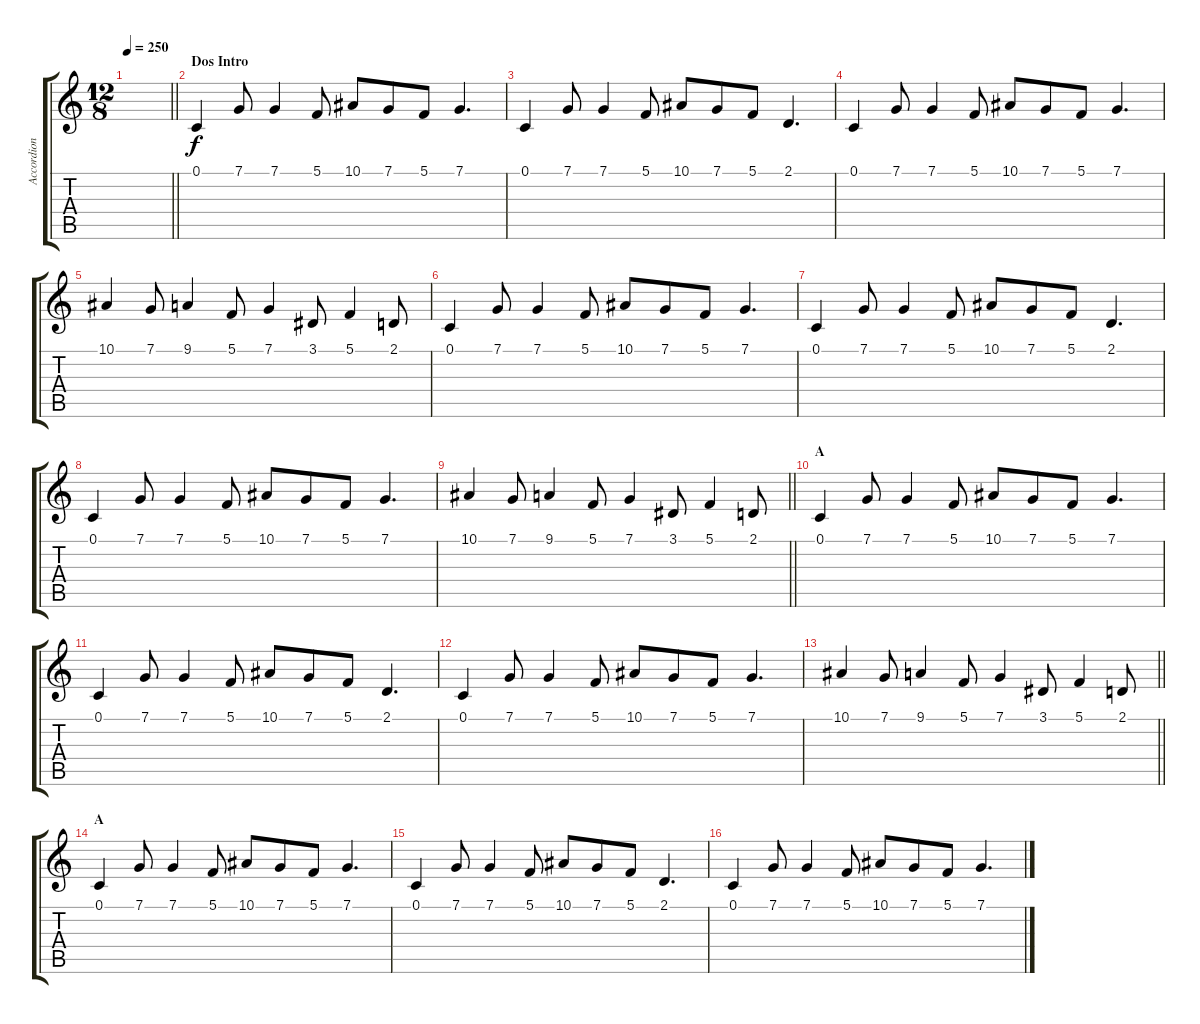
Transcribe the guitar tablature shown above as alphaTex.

\track ("Accordion" "Accordion") {instrument accordion}
\staff {score tabs}
\tuning (C4 G3 Eb3 Bb2 F2 C2) {hide}
\ts (12 8)
\tempo 250
\clef g2
\barLineRight lightlight
\ks c
|
\section ("" "Dos Intro")
0.1.4 7.1.8 7.1.4 5.1.8 10.1.8 7.1.8 5.1.8 7.1.4{d} |
0.1.4 7.1.8 7.1.4 5.1.8 10.1.8 7.1.8 5.1.8 2.1.4{d} |
0.1.4 7.1.8 7.1.4 5.1.8 10.1.8 7.1.8 5.1.8 7.1.4{d} |
10.1.4 7.1.8 9.1.4 5.1.8 7.1.4 3.1.8 5.1.4 2.1.8 |
0.1.4 7.1.8 7.1.4 5.1.8 10.1.8 7.1.8 5.1.8 7.1.4{d} |
0.1.4 7.1.8 7.1.4 5.1.8 10.1.8 7.1.8 5.1.8 2.1.4{d} |
0.1.4 7.1.8 7.1.4 5.1.8 10.1.8 7.1.8 5.1.8 7.1.4{d} |
\barLineRight lightlight
10.1.4 7.1.8 9.1.4 5.1.8 7.1.4 3.1.8 5.1.4 2.1.8 |
\section ("" "A")
0.1.4 7.1.8 7.1.4 5.1.8 10.1.8 7.1.8 5.1.8 7.1.4{d} |
0.1.4 7.1.8 7.1.4 5.1.8 10.1.8 7.1.8 5.1.8 2.1.4{d} |
0.1.4 7.1.8 7.1.4 5.1.8 10.1.8 7.1.8 5.1.8 7.1.4{d} |
\barLineRight lightlight
10.1.4 7.1.8 9.1.4 5.1.8 7.1.4 3.1.8 5.1.4 2.1.8 |
\section ("" "A")
0.1.4 7.1.8 7.1.4 5.1.8 10.1.8 7.1.8 5.1.8 7.1.4{d} |
0.1.4 7.1.8 7.1.4 5.1.8 10.1.8 7.1.8 5.1.8 2.1.4{d} |
0.1.4 7.1.8 7.1.4 5.1.8 10.1.8 7.1.8 5.1.8 7.1.4{d}
